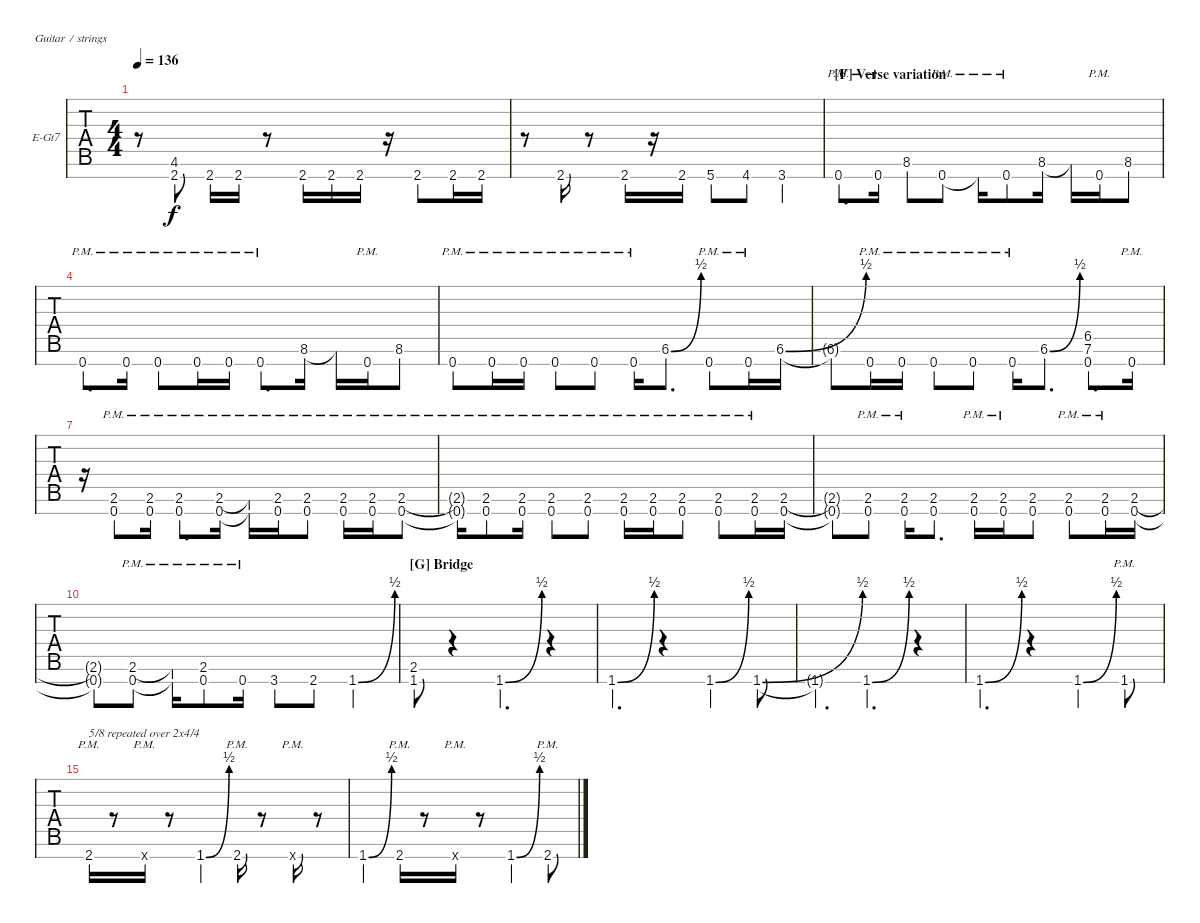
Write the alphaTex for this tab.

\defaultSystemsLayout 4
\bracketExtendMode groupsimilarinstruments
\firstSystemTrackNameOrientation horizontal
\otherSystemsTrackNameOrientation horizontal
\defaultBarNumberDisplay FirstOfSystem
\track ("Rhythm Right" "E-Gt7") {multiBarRest instrument distortionguitar}
\staff {tabs}
\tuning (E4 B3 G3 D3 A2 E2 B1)
\ts (4 4)
\tempo 136
\clef g2
\scale
0.35154
\ks c
r.8{dy f} (2.7 4.6).8 2.7.16 2.7.16 r.8 2.7.16 2.7.16 2.7.16 r.16 2.7.8 2.7.16 2.7.16 |
\scale
0.227545 r.8 2.7.16 r.8 2.7.16 r.16 2.7.16 5.7.8 4.7.8 3.7.4 |
\section ("F" "Verse variation")
0.7{pm}.8{d} 0.7{pm}.16 8.6.8 0.7{pm}.8 0.7{pm t}.16 0.7{pm}.8 8.6.16 8.6{t}.16 0.7{pm}.16 8.6.8 |
0.7{pm}.8{d} 0.7{pm}.16 0.7{pm}.8 0.7{pm}.16 0.7{pm}.16 0.7{pm}.8{d} 8.6.16 8.6{t}.16 0.7{pm}.16 8.6.8 |
0.7{pm}.8 0.7{pm}.16 0.7{pm}.16 0.7{pm}.8 0.7{pm}.8 0.7{pm}.16 6.6{be (bend 21 0 42.6 2)}.8{d} 0.7{pm}.8 0.7{pm}.16 6.6{be (bend 18.599999999999998 0 44.4 2)}.16 |
6.6{t}.8 0.7{pm}.16 0.7{pm}.16 0.7{pm}.8 0.7{pm}.8 0.7{pm}.16 6.6{be (bend 19.2 0 40.8 2)}.8{d} (7.6 6.5 0.7).8{d} 0.7{pm}.16 |
r.16 (2.6{pm} 0.7{pm}).8 (2.6{pm} 0.7{pm}).16 (2.6{pm} 0.7{pm}).8{d} (2.6{pm} 0.7{pm}).16 (2.6{pm t} 0.7{pm t}).16 (2.6{pm} 0.7{pm}).16 (2.6{pm} 0.7{pm}).8 (2.6{pm} 0.7{pm}).16 (2.6{pm} 0.7{pm}).16 (2.6{pm} 0.7{pm}).8 |
(0.7{pm t} 2.6{pm t}).16 (2.6{pm} 0.7{pm}).8 (2.6{pm} 0.7{pm}).16 (2.6{pm} 0.7{pm}).8 (2.6{pm} 0.7{pm}).8 (2.6{pm} 0.7{pm}).16 (2.6{pm} 0.7{pm}).16 (2.6{pm} 0.7{pm}).8 (2.6{pm} 0.7{pm}).8 (2.6{pm} 0.7{pm}).16 (2.6 0.7).16 |
(0.7{t} 2.6{t}).8 (0.7{pm} 2.6{pm}).8 (0.7{pm} 2.6{pm}).16 (0.7 2.6).8{d} (0.7{pm} 2.6{pm}).16 (0.7{pm} 2.6{pm}).16 (0.7 2.6).8 (0.7{pm} 2.6{pm}).8 (0.7{pm} 2.6{pm}).16 (0.7 2.6).16 |
(0.7{t} 2.6{t}).8 (0.7{pm} 2.6{pm}).8 (0.7{pm t} 2.6{pm t}).16 (0.7{pm} 2.6{pm}).8 0.7{pm}.16 3.7.8 2.7.8 1.7{be (bend 0 0 46.8 2)}.4 |
\section ("G" "Bridge")
(2.6 1.7).8 r.4 1.7{be (bend 29.4 0 45.6 2)}.4{d} r.4 |
1.7{be (bend 29.4 0 45.6 2)}.4{d} r.4 1.7{be (bend 39.6 0 49.8 2)}.4 1.7{be (bend 29.4 0 45.6 2)}.8 |
1.7{t}.4{d} 1.7{be (bend 29.4 0 45.6 2)}.4{d} r.4 |
1.7{be (bend 29.4 0 45.6 2)}.4{d} r.4 1.7{be (bend 29.4 0 45.6 2)}.4 1.7{pm}.8 |
2.7{pm}.16{txt "5/8 repeated over 2x4/4"} r.8 2.7{pm x}.16 r.8 1.7{be (bend 15 0 39.6 2)}.4 2.7{pm}.16 r.8 2.7{pm x}.16 r.8 |
1.7{be (bend 15 0 39.6 2)}.4 2.7{pm}.16 r.8 2.7{pm x}.16 r.8 1.7{be (bend 15 0 39.6 2)}.4 2.7{pm st}.8
